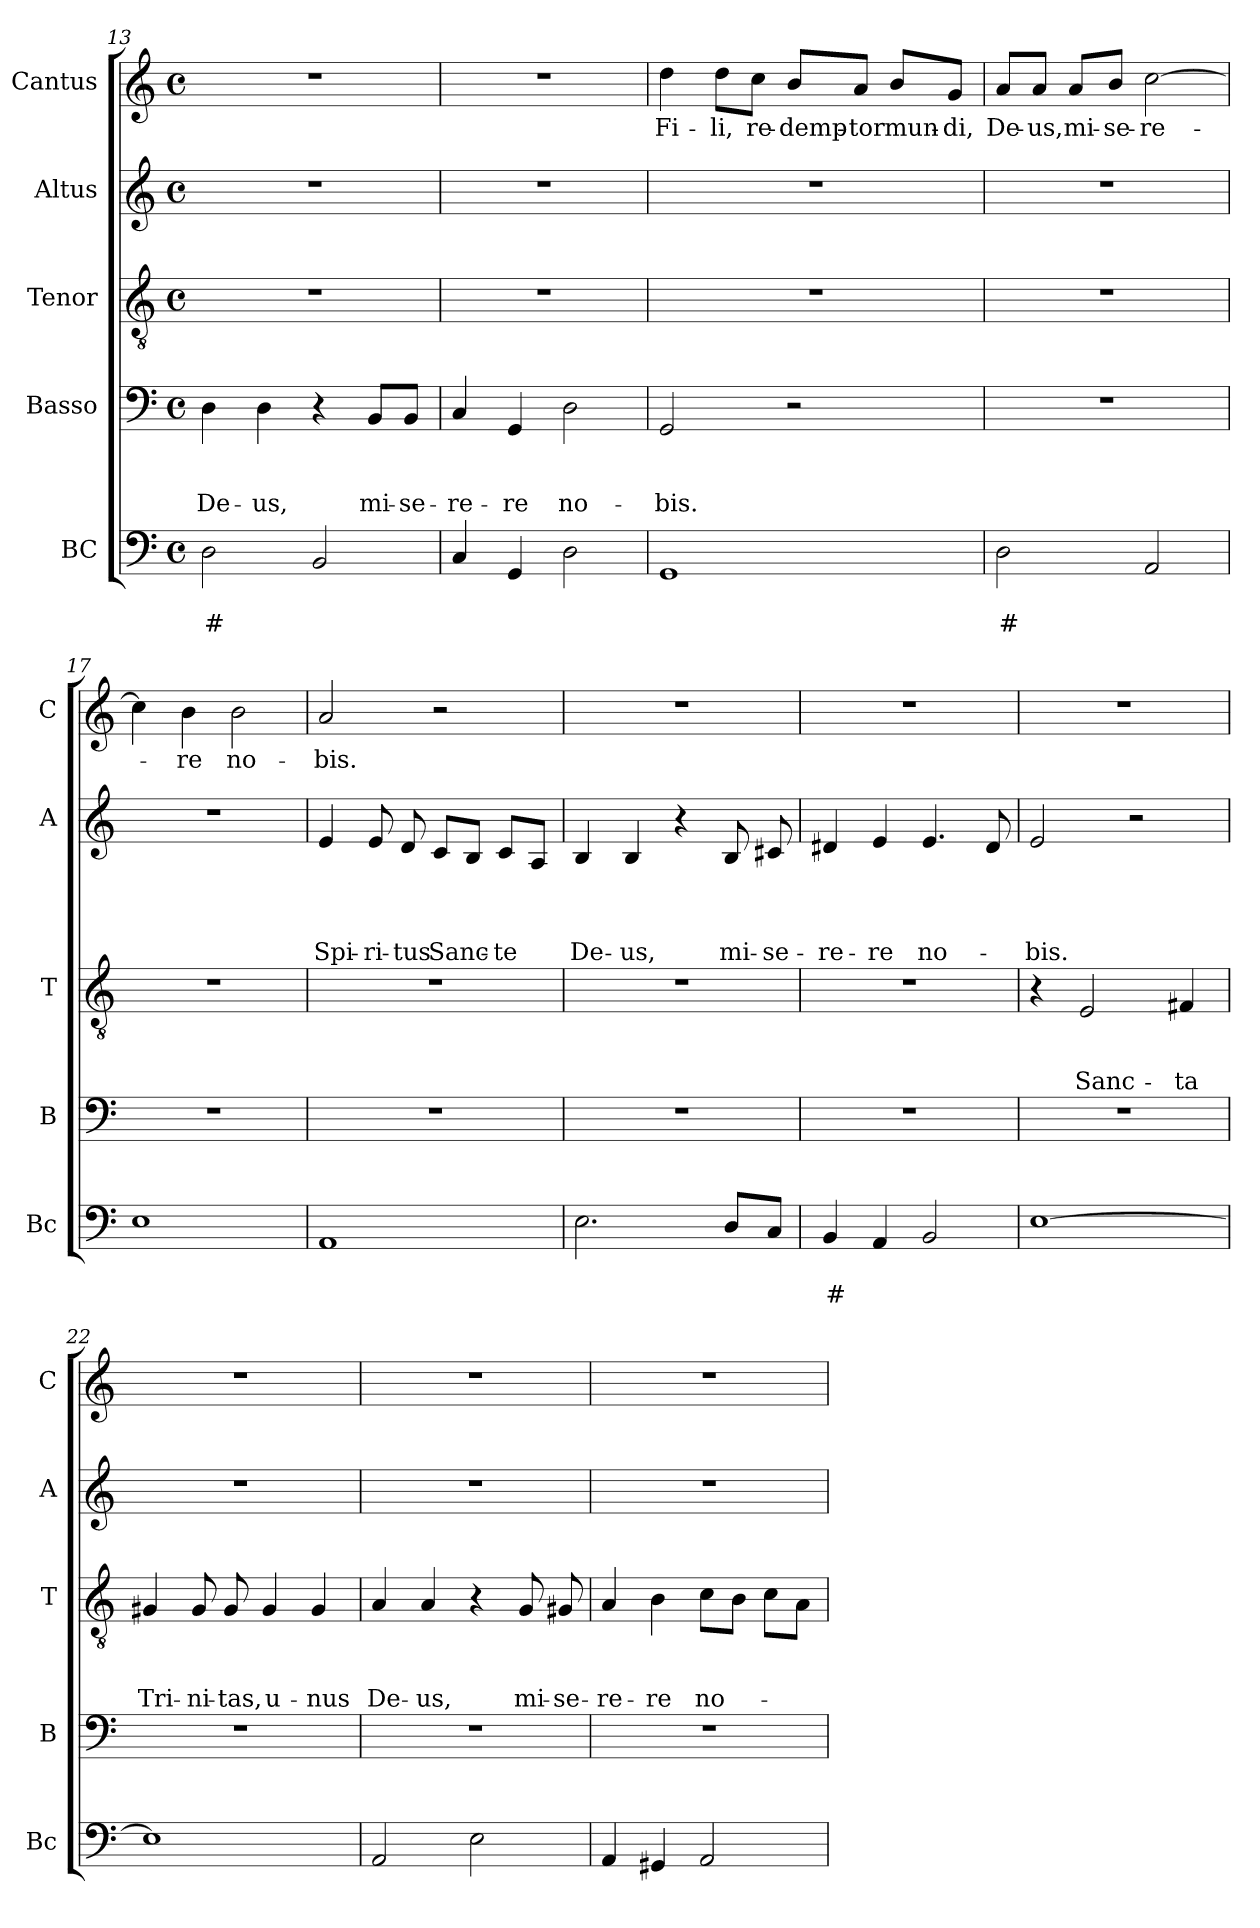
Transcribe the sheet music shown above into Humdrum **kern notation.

**kern	**text	**text	**kern	**text	**text	**text	**kern	**text	**text	**text	**kern	**text	**text	**text	**text	**kern	**text
*part5	*part5	*part5	*part4	*part4	*part4	*part4	*part3	*part3	*part3	*part3	*part2	*part2	*part2	*part2	*part2	*part1	*part1
*staff5	*staff5	*staff5	*staff4	*staff4	*staff4	*staff4	*staff3	*staff3	*staff3	*staff3	*staff2	*staff2	*staff2	*staff2	*staff2	*staff1	*staff1
*I"BC	*	*	*I"Basso	*	*	*	*I"Tenor	*	*	*	*I"Altus	*	*	*	*	*I"Cantus	*
*I'Bc	*	*	*I'B	*	*	*	*I'T	*	*	*	*I'A	*	*	*	*	*I'C	*
!!LO:PB:g=z
*clefF4	*	*	*clefF4	*	*	*	*clefGv2	*	*	*	*clefG2	*	*	*	*	*clefG2	*
*k[]	*	*	*k[]	*	*	*	*k[]	*	*	*	*k[]	*	*	*	*	*k[]	*
*C:	*	*	*C:	*	*	*	*C:	*	*	*	*C:	*	*	*	*	*C:	*
*M4/4	*	*	*M4/4	*	*	*	*M4/4	*	*	*	*M4/4	*	*	*	*	*M4/4	*
*met(c)	*	*	*met(c)	*	*	*	*met(c)	*	*	*	*met(c)	*	*	*	*	*met(c)	*
=13	=13	=13	=13	=13	=13	=13	=13	=13	=13	=13	=13	=13	=13	=13	=13	=13	=13
!	!	!LO:LY:b	!	!	!	!LO:LY:b	!	!	!	!	!	!	!	!	!	!	!
2D\	.	#	4D\	.	.	De-	1r	.	.	.	1r	.	.	.	.	1r	.
!	!	!	!	!	!	!LO:LY:b	!	!	!	!	!	!	!	!	!	!	!
.	.	.	4D\	.	.	-us,	.	.	.	.	.	.	.	.	.	.	.
2BB/	.	.	4r	.	.	.	.	.	.	.	.	.	.	.	.	.	.
!	!	!	!	!	!	!LO:LY:b	!	!	!	!	!	!	!	!	!	!	!
.	.	.	8BB/L	.	.	mi-	.	.	.	.	.	.	.	.	.	.	.
!	!	!	!	!	!	!LO:LY:b	!	!	!	!	!	!	!	!	!	!	!
.	.	.	8BB/J	.	.	-se-	.	.	.	.	.	.	.	.	.	.	.
=14	=14	=14	=14	=14	=14	=14	=14	=14	=14	=14	=14	=14	=14	=14	=14	=14	=14
!	!	!	!	!	!	!LO:LY:b	!	!	!	!	!	!	!	!	!	!	!
4C/	.	.	4C/	.	.	-re-	1r	.	.	.	1r	.	.	.	.	1r	.
!	!	!	!	!	!	!LO:LY:b	!	!	!	!	!	!	!	!	!	!	!
4GG/	.	.	4GG/	.	.	-re	.	.	.	.	.	.	.	.	.	.	.
!	!	!	!	!	!	!LO:LY:b	!	!	!	!	!	!	!	!	!	!	!
2D\	.	.	2D\	.	.	no-	.	.	.	.	.	.	.	.	.	.	.
=15	=15	=15	=15	=15	=15	=15	=15	=15	=15	=15	=15	=15	=15	=15	=15	=15	=15
!	!	!	!	!	!	!LO:LY:b	!	!	!	!	!	!	!	!	!	!	!LO:LY:b
1GG	.	.	2GG/	.	.	-bis.	1r	.	.	.	1r	.	.	.	.	4dd\	Fi-
!	!	!	!	!	!	!	!	!	!	!	!	!	!	!	!	!	!LO:LY:b
.	.	.	.	.	.	.	.	.	.	.	.	.	.	.	.	8dd\L	-li,
!	!	!	!	!	!	!	!	!	!	!	!	!	!	!	!	!	!LO:LY:b
.	.	.	.	.	.	.	.	.	.	.	.	.	.	.	.	8cc\J	re-
!	!	!	!	!	!	!	!	!	!	!	!	!	!	!	!	!	!LO:LY:b
.	.	.	2r	.	.	.	.	.	.	.	.	.	.	.	.	8b/L	-demp-
!	!	!	!	!	!	!	!	!	!	!	!	!	!	!	!	!	!LO:LY:b
.	.	.	.	.	.	.	.	.	.	.	.	.	.	.	.	8a/J	-tor
!	!	!	!	!	!	!	!	!	!	!	!	!	!	!	!	!	!LO:LY:b
.	.	.	.	.	.	.	.	.	.	.	.	.	.	.	.	8b/L	mun-
!	!	!	!	!	!	!	!	!	!	!	!	!	!	!	!	!	!LO:LY:b
.	.	.	.	.	.	.	.	.	.	.	.	.	.	.	.	8g/J	-di,
=16	=16	=16	=16	=16	=16	=16	=16	=16	=16	=16	=16	=16	=16	=16	=16	=16	=16
!	!	!LO:LY:b	!	!	!	!	!	!	!	!	!	!	!	!	!	!	!LO:LY:b
2D\	.	#	1r	.	.	.	1r	.	.	.	1r	.	.	.	.	8a/L	De-
!	!	!	!	!	!	!	!	!	!	!	!	!	!	!	!	!	!LO:LY:b
.	.	.	.	.	.	.	.	.	.	.	.	.	.	.	.	8a/J	-us,
!	!	!	!	!	!	!	!	!	!	!	!	!	!	!	!	!	!LO:LY:b
.	.	.	.	.	.	.	.	.	.	.	.	.	.	.	.	8a/L	mi-
!	!	!	!	!	!	!	!	!	!	!	!	!	!	!	!	!	!LO:LY:b
.	.	.	.	.	.	.	.	.	.	.	.	.	.	.	.	8b/J	-se-
!	!	!	!	!	!	!	!	!	!	!	!	!	!	!	!	!	!LO:LY:b
2AA/	.	.	.	.	.	.	.	.	.	.	.	.	.	.	.	[2cc\	-re-
=17	=17	=17	=17	=17	=17	=17	=17	=17	=17	=17	=17	=17	=17	=17	=17	=17	=17
1E	.	.	1r	.	.	.	1r	.	.	.	1r	.	.	.	.	4cc\]	.
!	!	!	!	!	!	!	!	!	!	!	!	!	!	!	!	!	!LO:LY:b
.	.	.	.	.	.	.	.	.	.	.	.	.	.	.	.	4b\	-re
!	!	!	!	!	!	!	!	!	!	!	!	!	!	!	!	!	!LO:LY:b
.	.	.	.	.	.	.	.	.	.	.	.	.	.	.	.	2b\	no-
=18	=18	=18	=18	=18	=18	=18	=18	=18	=18	=18	=18	=18	=18	=18	=18	=18	=18
!	!	!	!	!	!	!	!	!	!	!	!	!	!	!	!LO:LY:b	!	!LO:LY:b
1AA	.	.	1r	.	.	.	1r	.	.	.	4e/	.	.	.	Spi-	2a/	-bis.
!	!	!	!	!	!	!	!	!	!	!	!	!	!	!	!LO:LY:b	!	!
.	.	.	.	.	.	.	.	.	.	.	8e/	.	.	.	-ri-	.	.
!	!	!	!	!	!	!	!	!	!	!	!	!	!	!	!LO:LY:b	!	!
.	.	.	.	.	.	.	.	.	.	.	8d/	.	.	.	-tus	.	.
!	!	!	!	!	!	!	!	!	!	!	!	!	!	!	!LO:LY:b	!	!
.	.	.	.	.	.	.	.	.	.	.	8c/L	.	.	.	Sanc-	2r	.
.	.	.	.	.	.	.	.	.	.	.	8B/J	.	.	.	.	.	.
!	!	!	!	!	!	!	!	!	!	!	!	!	!	!	!LO:LY:b	!	!
.	.	.	.	.	.	.	.	.	.	.	8c/L	.	.	.	-te	.	.
.	.	.	.	.	.	.	.	.	.	.	8A/J	.	.	.	.	.	.
!!LO:LB:g=z
=19	=19	=19	=19	=19	=19	=19	=19	=19	=19	=19	=19	=19	=19	=19	=19	=19	=19
!	!	!	!	!	!	!	!	!	!	!	!	!	!	!	!LO:LY:b	!	!
2.E\	.	.	1r	.	.	.	1r	.	.	.	4B/	.	.	.	De-	1r	.
!	!	!	!	!	!	!	!	!	!	!	!	!	!	!	!LO:LY:b	!	!
.	.	.	.	.	.	.	.	.	.	.	4B/	.	.	.	-us,	.	.
.	.	.	.	.	.	.	.	.	.	.	4r	.	.	.	.	.	.
!	!	!	!	!	!	!	!	!	!	!	!	!	!	!	!LO:LY:b	!	!
8D/L	.	.	.	.	.	.	.	.	.	.	8B/	.	.	.	mi-	.	.
!	!	!	!	!	!	!	!	!	!	!	!	!	!	!	!LO:LY:b	!	!
8C/J	.	.	.	.	.	.	.	.	.	.	8c#X/	.	.	.	-se-	.	.
=20	=20	=20	=20	=20	=20	=20	=20	=20	=20	=20	=20	=20	=20	=20	=20	=20	=20
!	!	!LO:LY:b	!	!	!	!	!	!	!	!	!	!	!	!	!LO:LY:b	!	!
4BB/	.	#	1r	.	.	.	1r	.	.	.	4d#X/	.	.	.	-re-	1r	.
!	!	!	!	!	!	!	!	!	!	!	!	!	!	!	!LO:LY:b	!	!
4AA/	.	.	.	.	.	.	.	.	.	.	4e/	.	.	.	-re	.	.
!	!	!	!	!	!	!	!	!	!	!	!	!	!	!	!LO:LY:b	!	!
2BB/	.	.	.	.	.	.	.	.	.	.	4.e/	.	.	.	no-	.	.
.	.	.	.	.	.	.	.	.	.	.	8d#/	.	.	.	.	.	.
=21	=21	=21	=21	=21	=21	=21	=21	=21	=21	=21	=21	=21	=21	=21	=21	=21	=21
!	!	!	!	!	!	!	!	!	!	!	!	!	!	!	!LO:LY:b	!	!
[1E	.	.	1r	.	.	.	4r	.	.	.	2e/	.	.	.	-bis.	1r	.
!	!	!	!	!	!	!	!	!	!	!LO:LY:b	!	!	!	!	!	!	!
.	.	.	.	.	.	.	2E/	.	.	Sanc-	.	.	.	.	.	.	.
.	.	.	.	.	.	.	.	.	.	.	2r	.	.	.	.	.	.
!	!	!	!	!	!	!	!	!	!	!LO:LY:b	!	!	!	!	!	!	!
.	.	.	.	.	.	.	4F#X/	.	.	-ta	.	.	.	.	.	.	.
=22	=22	=22	=22	=22	=22	=22	=22	=22	=22	=22	=22	=22	=22	=22	=22	=22	=22
!	!	!	!	!	!	!	!	!	!	!LO:LY:b	!	!	!	!	!	!	!
1E]	.	.	1r	.	.	.	4G#X/	.	.	Tri-	1r	.	.	.	.	1r	.
!	!	!	!	!	!	!	!	!	!	!LO:LY:b	!	!	!	!	!	!	!
.	.	.	.	.	.	.	8G#/	.	.	-ni-	.	.	.	.	.	.	.
!	!	!	!	!	!	!	!	!	!	!LO:LY:b	!	!	!	!	!	!	!
.	.	.	.	.	.	.	8G#/	.	.	-tas,	.	.	.	.	.	.	.
!	!	!	!	!	!	!	!	!	!	!LO:LY:b	!	!	!	!	!	!	!
.	.	.	.	.	.	.	4G#/	.	.	u-	.	.	.	.	.	.	.
!	!	!	!	!	!	!	!	!	!	!LO:LY:b	!	!	!	!	!	!	!
.	.	.	.	.	.	.	4G#/	.	.	-nus	.	.	.	.	.	.	.
=23	=23	=23	=23	=23	=23	=23	=23	=23	=23	=23	=23	=23	=23	=23	=23	=23	=23
!	!	!	!	!	!	!	!	!	!	!LO:LY:b	!	!	!	!	!	!	!
2AA/	.	.	1r	.	.	.	4A/	.	.	De-	1r	.	.	.	.	1r	.
!	!	!	!	!	!	!	!	!	!	!LO:LY:b	!	!	!	!	!	!	!
.	.	.	.	.	.	.	4A/	.	.	-us,	.	.	.	.	.	.	.
2E\	.	.	.	.	.	.	4r	.	.	.	.	.	.	.	.	.	.
!	!	!	!	!	!	!	!	!	!	!LO:LY:b	!	!	!	!	!	!	!
.	.	.	.	.	.	.	8G/	.	.	mi-	.	.	.	.	.	.	.
!	!	!	!	!	!	!	!	!	!	!LO:LY:b	!	!	!	!	!	!	!
.	.	.	.	.	.	.	8G#X/	.	.	-se-	.	.	.	.	.	.	.
=24	=24	=24	=24	=24	=24	=24	=24	=24	=24	=24	=24	=24	=24	=24	=24	=24	=24
!	!	!	!	!	!	!	!	!	!	!LO:LY:b	!	!	!	!	!	!	!
4AA/	.	.	1r	.	.	.	4A/	.	.	-re-	1r	.	.	.	.	1r	.
!	!	!	!	!	!	!	!	!	!	!LO:LY:b	!	!	!	!	!	!	!
4GG#X/	.	.	.	.	.	.	4B\	.	.	-re	.	.	.	.	.	.	.
!	!	!	!	!	!	!	!	!	!	!LO:LY:b	!	!	!	!	!	!	!
2AA/	.	.	.	.	.	.	8c\L	.	.	no-	.	.	.	.	.	.	.
.	.	.	.	.	.	.	8B\J	.	.	.	.	.	.	.	.	.	.
.	.	.	.	.	.	.	8c\L	.	.	.	.	.	.	.	.	.	.
.	.	.	.	.	.	.	8A\J	.	.	.	.	.	.	.	.	.	.
=	=	=	=	=	=	=	=	=	=	=	=	=	=	=	=	=	=
*-	*-	*-	*-	*-	*-	*-	*-	*-	*-	*-	*-	*-	*-	*-	*-	*-	*-
